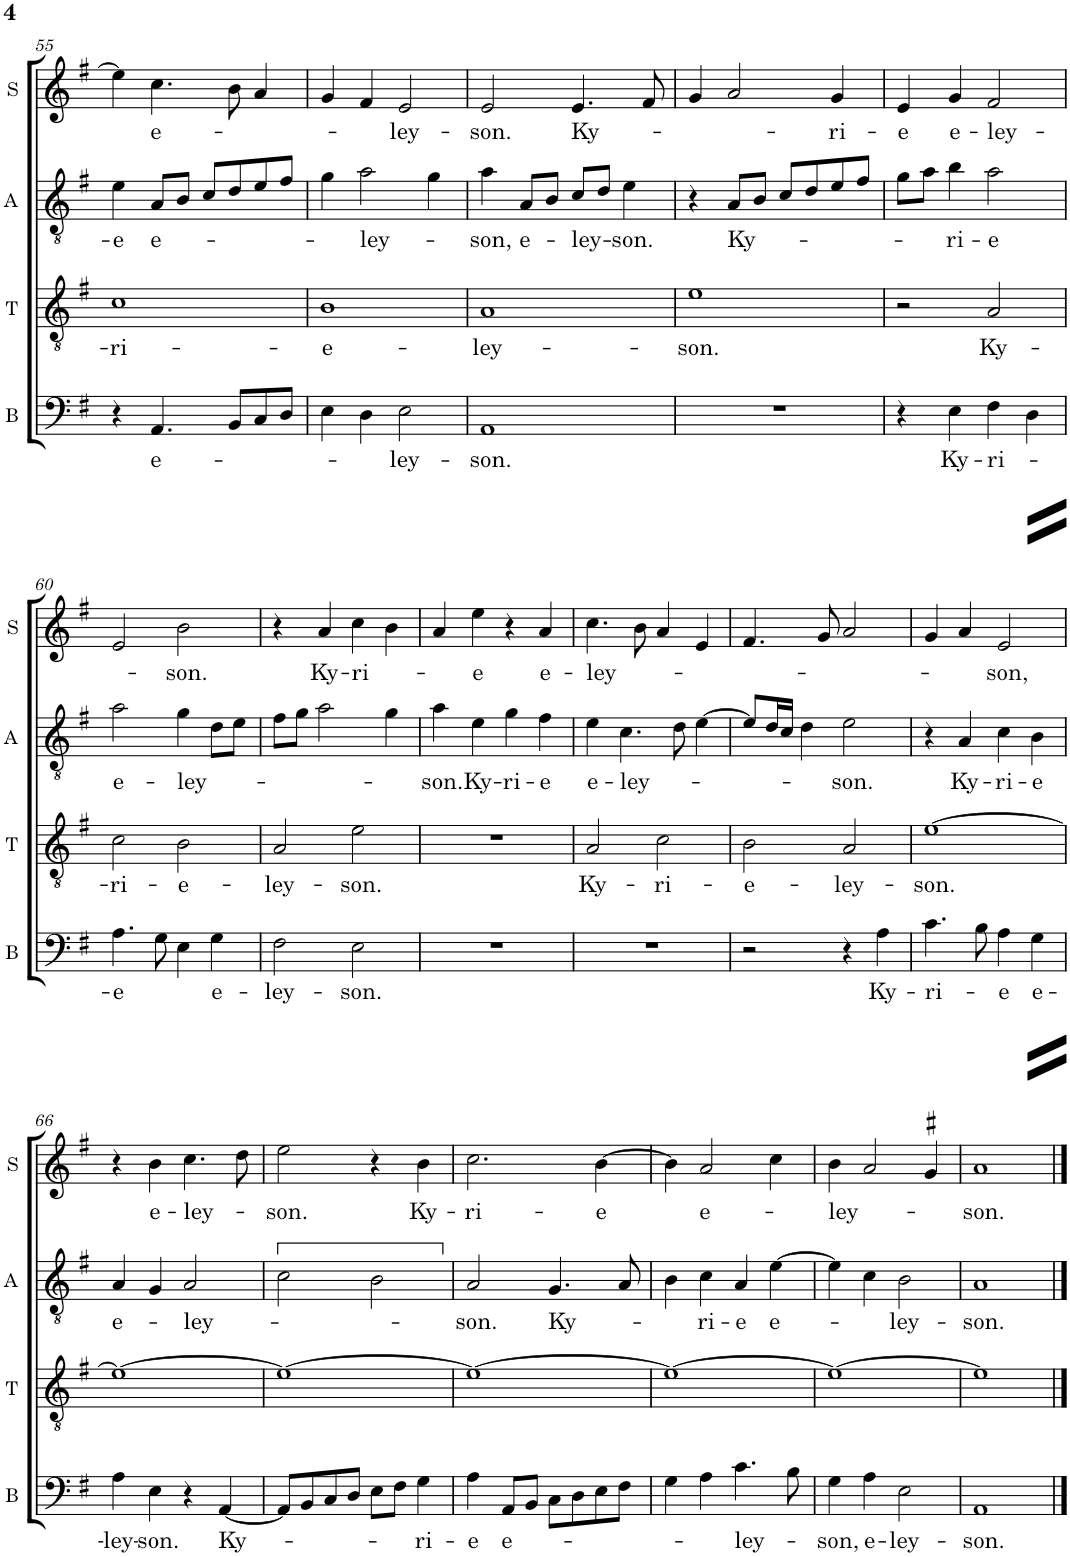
**kern	**text	**kern	**text	**kern	**text	**kern	**text
*part4	*part4	*part3	*part3	*part2	*part2	*part1	*part1
*staff4	*staff4	*staff3	*staff3	*staff2	*staff2	*staff1	*staff1
*I"B	*	*I"T	*	*I"A	*	*I"S	*
*I'B	*	*I'T	*	*I'A	*	*I'S	*
!!LO:PB:g=z
*clefF4	*	*clefGv2	*	*clefGv2	*	*clefG2	*
*k[f#]	*	*k[f#]	*	*k[f#]	*	*k[f#]	*
*M2/2	*	*M2/2	*	*M2/2	*	*M2/2	*
*met(c|)	*	*met(c|)	*	*met(c|)	*	*met(c|)	*
=55	=55	=55	=55	=55	=55	=55	=55
!	!	!	!LO:LY:b	!	!LO:LY:b	!	!
4r	.	1c	-ri-	4e\	-e	4ee\]	.
!	!LO:LY:b	!	!	!	!LO:LY:b	!	!LO:LY:b
4.AA/	e-	.	.	8A/L	e-	4.cc\	e-
.	.	.	.	8B/J	.	.	.
.	.	.	.	8c/L	.	.	.
8BB/L	.	.	.	8d/	.	8b\	.
8C/	.	.	.	8e/	.	4a/	.
8D/J	.	.	.	8f#/J	.	.	.
=56	=56	=56	=56	=56	=56	=56	=56
!	!	!	!LO:LY:b	!	!	!	!
4E\	.	1B	-e-	4g\	.	4g/	.
!	!	!	!	!	!LO:LY:b	!	!
4D\	.	.	.	2a\	ley-	4f#/	.
!	!LO:LY:b	!	!	!	!	!	!LO:LY:b
2E\	-ley-	.	.	.	.	2e/	-ley-
.	.	.	.	4g\	.	.	.
=57	=57	=57	=57	=57	=57	=57	=57
!	!LO:LY:b	!	!LO:LY:b	!	!LO:LY:b	!	!LO:LY:b
1AA	-son.	1A	-ley-	4a\	-son,	2e/	-son.
!	!	!	!	!	!LO:LY:b	!	!
.	.	.	.	8A/L	e-	.	.
.	.	.	.	8B/J	.	.	.
!	!	!	!	!	!LO:LY:b	!	!LO:LY:b
.	.	.	.	8c/L	-ley-	4.e/	Ky-
.	.	.	.	8d/J	.	.	.
!	!	!	!	!	!LO:LY:b	!	!
.	.	.	.	4e\	-son.	.	.
.	.	.	.	.	.	8f#/	.
=58	=58	=58	=58	=58	=58	=58	=58
!	!	!	!LO:LY:b	!	!	!	!
1r	.	1e	-son.	4r	.	4g/	.
!	!	!	!	!	!LO:LY:b	!	!
.	.	.	.	8A/L	Ky-	2a/	.
.	.	.	.	8B/J	.	.	.
.	.	.	.	8c/L	.	.	.
.	.	.	.	8d/	.	.	.
!	!	!	!	!	!	!	!LO:LY:b
.	.	.	.	8e/	.	4g/	-ri-
.	.	.	.	8f#/J	.	.	.
=59	=59	=59	=59	=59	=59	=59	=59
!	!	!	!	!	!	!	!LO:LY:b
4r	.	2r	.	8g\L	.	4e/	-e
.	.	.	.	8a\J	.	.	.
!	!LO:LY:b	!	!	!	!LO:LY:b	!	!LO:LY:b
4E\	Ky-	.	.	4b\	-ri-	4g/	e-
!	!LO:LY:b	!	!LO:LY:b	!	!LO:LY:b	!	!LO:LY:b
4F#\	ri-	2A/	Ky-	2a\	-e	2f#/	-ley-
4D\	.	.	.	.	.	.	.
!!LO:LB:g=z
=60	=60	=60	=60	=60	=60	=60	=60
!	!LO:LY:b	!	!LO:LY:b	!	!LO:LY:b	!	!
4.A\	-e	2c\	-ri-	2a\	e-	2e/	.
8G\	.	.	.	.	.	.	.
!	!	!	!LO:LY:b	!	!LO:LY:b	!	!LO:LY:b
4E\	.	2B\	-e-	4g\	-ley-	2b\	-son.
!	!LO:LY:b	!	!	!	!	!	!
4G\	e-	.	.	8d\L	.	.	.
.	.	.	.	8e\J	.	.	.
=61	=61	=61	=61	=61	=61	=61	=61
!	!LO:LY:b	!	!LO:LY:b	!	!	!	!
2F#\	-ley-	2A/	-ley-	8f#\L	.	4r	.
.	.	.	.	8g\J	.	.	.
!	!	!	!	!	!	!	!LO:LY:b
.	.	.	.	2a\	.	4a/	Ky-
!	!LO:LY:b	!	!LO:LY:b	!	!	!	!LO:LY:b
2E\	-son.	2e\	-son.	.	.	4cc\	ri-
.	.	.	.	4g\	.	4b\	.
=62	=62	=62	=62	=62	=62	=62	=62
!	!	!	!	!	!LO:LY:b	!	!
1r	.	1r	.	4a\	-son.	4a/	.
!	!	!	!	!	!LO:LY:b	!	!LO:LY:b
.	.	.	.	4e\	Ky-	4ee\	-e
!	!	!	!	!	!LO:LY:b	!	!
.	.	.	.	4g\	-ri-	4r	.
!	!	!	!	!	!LO:LY:b	!	!LO:LY:b
.	.	.	.	4f#\	-e	4a/	e-
=63	=63	=63	=63	=63	=63	=63	=63
!	!	!	!LO:LY:b	!	!LO:LY:b	!	!LO:LY:b
1r	.	2A/	Ky-	4e\	e-	4.cc\	-ley-
!	!	!	!	!	!LO:LY:b	!	!
.	.	.	.	4.c\	-ley-	.	.
.	.	.	.	.	.	8b\	.
!	!	!	!LO:LY:b	!	!	!	!
.	.	2c\	-ri-	.	.	4a/	.
.	.	.	.	8d\	.	.	.
.	.	.	.	[4e\	.	4e/	.
=64	=64	=64	=64	=64	=64	=64	=64
!	!	!	!LO:LY:b	!	!	!	!
2r	.	2B\	-e-	8e/L]	.	4.f#/	.
.	.	.	.	16d/L	.	.	.
.	.	.	.	16c/JJ	.	.	.
.	.	.	.	4d\	.	.	.
.	.	.	.	.	.	8g/	.
!	!	!	!LO:LY:b	!	!LO:LY:b	!	!
4r	.	2A/	-ley-	2e\	-son.	2a/	.
!	!LO:LY:b	!	!	!	!	!	!
4A\	Ky-	.	.	.	.	.	.
=65	=65	=65	=65	=65	=65	=65	=65
!	!LO:LY:b	!	!LO:LY:b	!	!	!	!
4.c\	ri-	[1e	-son.	4r	.	4g/	.
!	!	!	!	!	!LO:LY:b	!	!
.	.	.	.	4A/	Ky-	4a/	.
8B\	.	.	.	.	.	.	.
!	!LO:LY:b	!	!	!	!LO:LY:b	!	!LO:LY:b
4A\	-e	.	.	4c\	-ri-	2e/	son,
!	!LO:LY:b	!	!	!	!LO:LY:b	!	!
4G\	e-	.	.	4B\	-e	.	.
!!LO:LB:g=z
=66	=66	=66	=66	=66	=66	=66	=66
!	!LO:LY:b	!	!	!	!LO:LY:b	!	!
4A\	-ley-	1e_	.	4A/	e-	4r	.
!	!LO:LY:b	!	!	!	!	!	!LO:LY:b
4E\	-son.	.	.	4G/	.	4b\	e-
!	!	!	!	!	!LO:LY:b	!	!LO:LY:b
4r	.	.	.	2A/	-ley-	4.cc\	-ley-
!	!LO:LY:b	!	!	!	!	!	!
[4AA/	Ky-	.	.	.	.	.	.
.	.	.	.	.	.	8dd\	.
=67	=67	=67	=67	=67	=67	=67	=67
!	!	!	!	!	!	!	!LO:LY:b
8AA/L]	.	1e_	.	2c\	.	2ee\	-son.
8BB/	.	.	.	.	.	.	.
8C/	.	.	.	.	.	.	.
8D/J	.	.	.	.	.	.	.
8E\L	.	.	.	2B\	.	4r	.
8F#\J	.	.	.	.	.	.	.
!	!LO:LY:b	!	!	!	!	!	!LO:LY:b
4G\	-ri-	.	.	.	.	4b\	Ky-
=68	=68	=68	=68	=68	=68	=68	=68
!	!LO:LY:b	!	!	!	!LO:LY:b	!	!LO:LY:b
4A\	-e	1e_	.	2A/	-son.	2.cc\	-ri-
!	!LO:LY:b	!	!	!	!	!	!
8AA/L	e-	.	.	.	.	.	.
8BB/J	.	.	.	.	.	.	.
!	!	!	!	!	!LO:LY:b	!	!
8C\L	.	.	.	4.G/	Ky-	.	.
8D\	.	.	.	.	.	.	.
!	!	!	!	!	!	!	!LO:LY:b
8E\	.	.	.	.	.	[4b\	-e
8F#\J	.	.	.	8A/	.	.	.
=69	=69	=69	=69	=69	=69	=69	=69
4G\	.	1e_	.	4B\	.	4b\]	.
!	!	!	!	!	!LO:LY:b	!	!LO:LY:b
4A\	.	.	.	4c\	-ri-	2a/	e-
!	!LO:LY:b	!	!	!	!LO:LY:b	!	!
4.c\	-ley-	.	.	4A/	-e	.	.
!	!	!	!	!	!LO:LY:b	!	!
.	.	.	.	[4e\	e-	4cc\	.
8B\	.	.	.	.	.	.	.
=70	=70	=70	=70	=70	=70	=70	=70
!	!LO:LY:b	!	!	!	!	!	!LO:LY:b
4G\	-son,	1e_	.	4e\]	.	4b\	-ley-
!	!LO:LY:b	!	!	!	!	!	!
4A\	e-	.	.	4c\	.	2a/	.
!	!LO:LY:b	!	!	!	!LO:LY:b	!	!
2E\	-ley-	.	.	2B\	-ley-	.	.
.	.	.	.	.	.	4g#X/	.
=71	=71	=71	=71	=71	=71	=71	=71
!	!LO:LY:b	!	!	!	!LO:LY:b	!	!LO:LY:b
1AA	-son.	1e]	.	1A	-son.	1a	-son.
==	==	==	==	==	==	==	==
*-	*-	*-	*-	*-	*-	*-	*-
